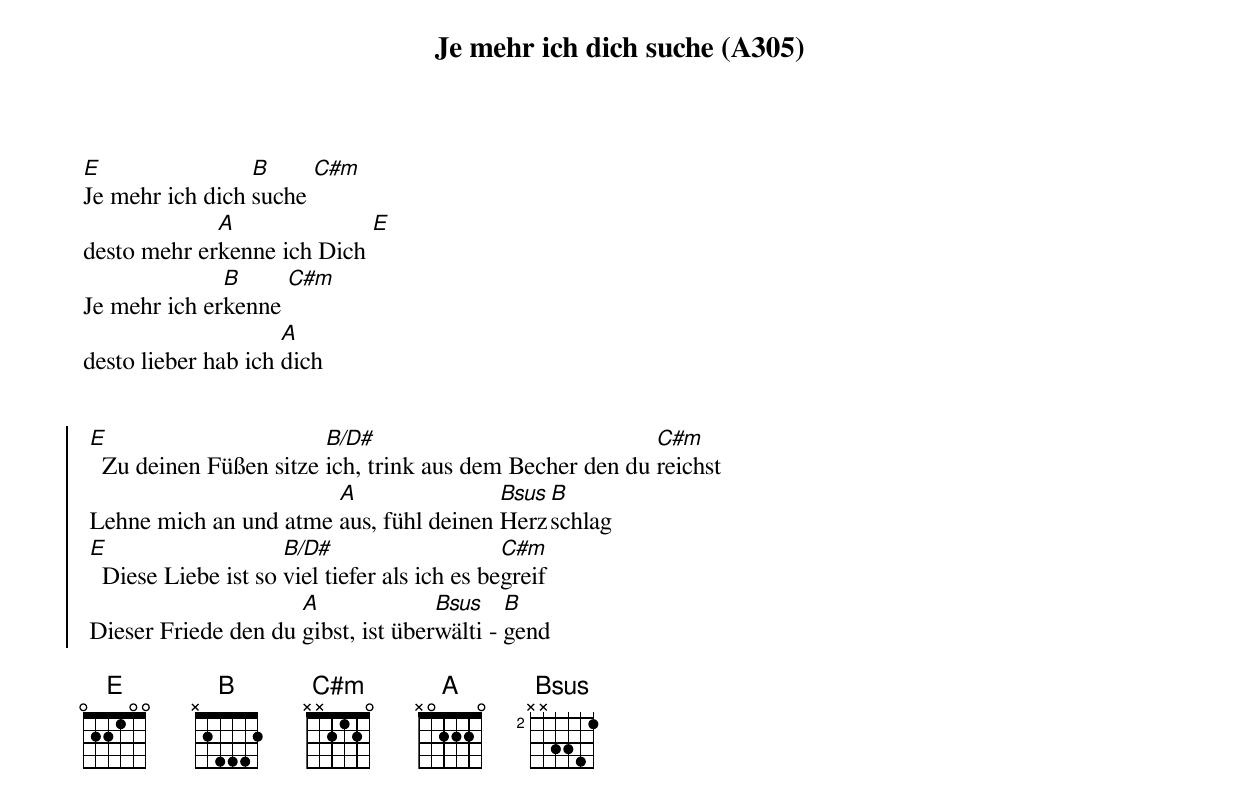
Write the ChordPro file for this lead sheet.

{title: Je mehr ich dich suche (A305)}
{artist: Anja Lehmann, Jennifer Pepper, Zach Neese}

[E]Je mehr ich dich [B]suche [C#m]
desto mehr er[A]kenne ich Dich [E]
Je mehr ich er[B]kenne [C#m]
desto lieber hab ich [A]dich


{soc}
 [E]  Zu deinen Füßen sitze [B/D#]ich, trink aus dem Becher den du [C#m]reichst
 Lehne mich an und atme [A]aus, fühl deinen [Bsus]Herz[B]schlag
 [E]  Diese Liebe ist so [B/D#]viel tiefer als ich es be[C#m]greif
 Dieser Friede den du [A]gibst, ist über[Bsus]wälti - [B]gend
 {eoc}

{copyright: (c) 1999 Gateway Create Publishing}
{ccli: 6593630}
